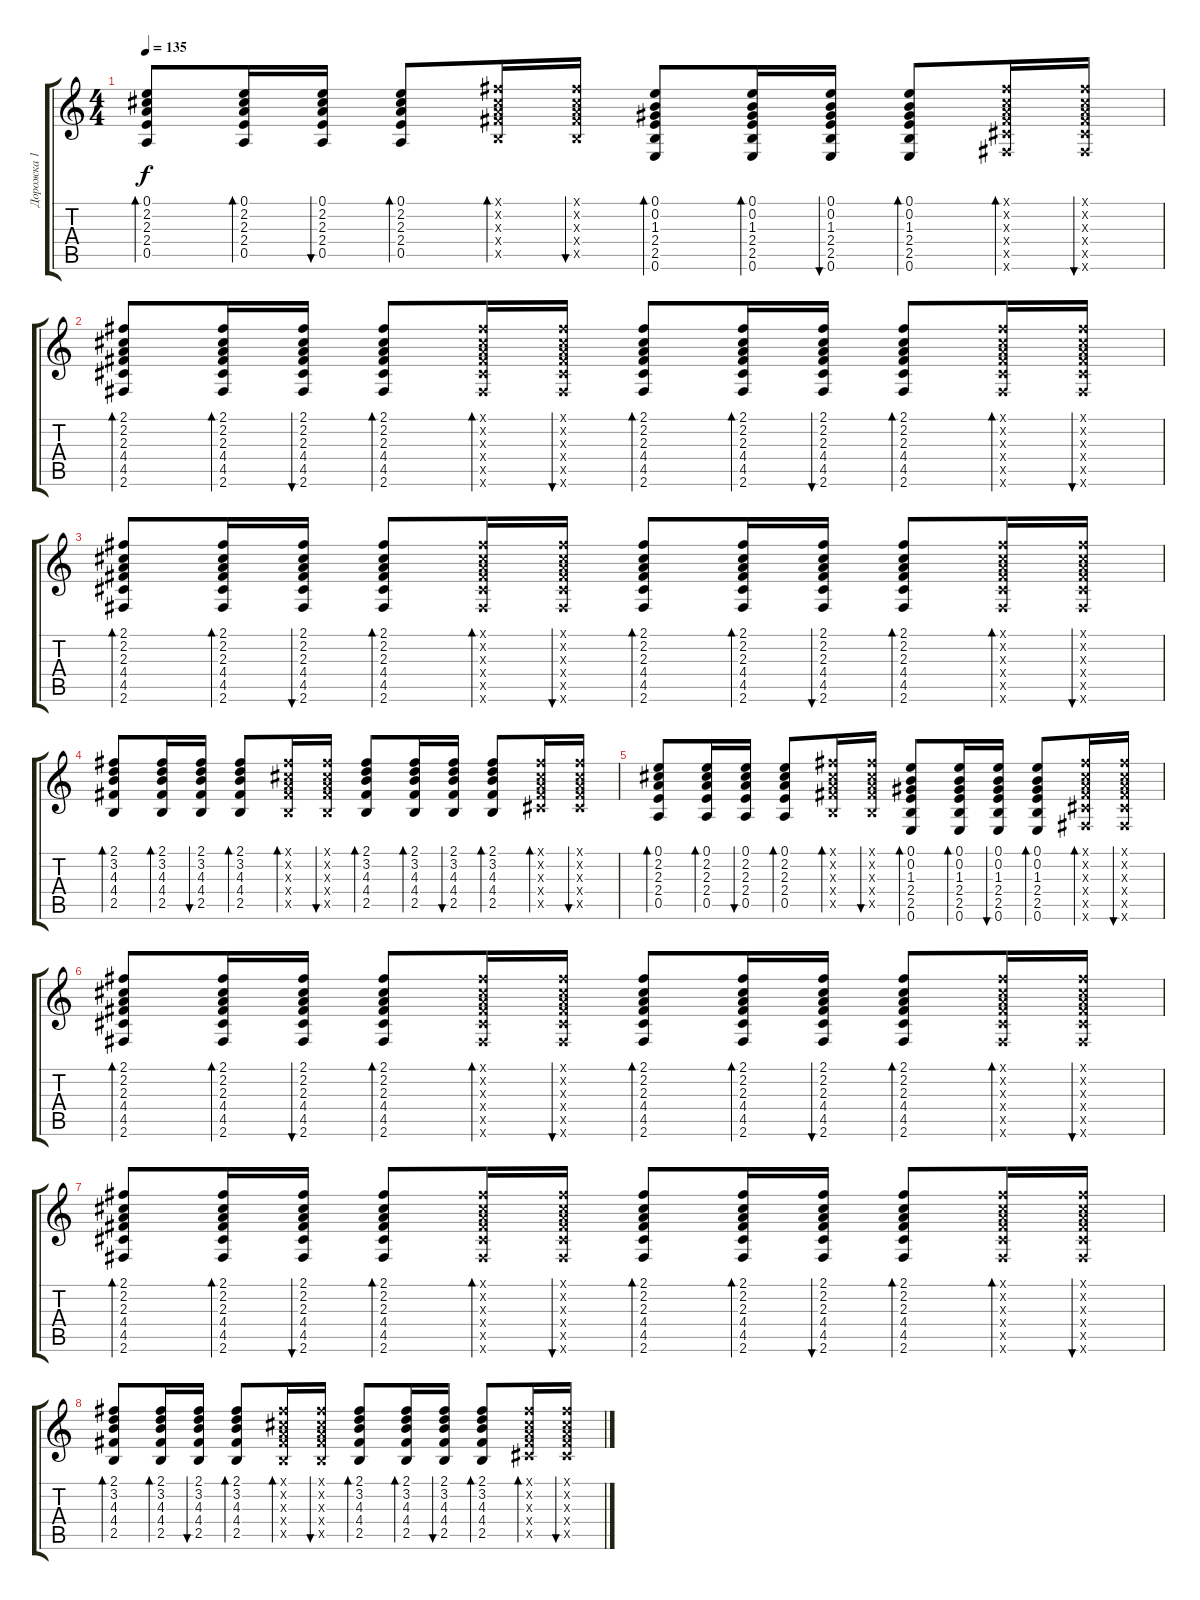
\track ("Дорожка 1" "Дорожка 1") {instrument acousticguitarsteel}
\staff {score tabs}
\tuning (E4 B3 G3 D3 A2 E2) {hide}
\ts (4 4)
\tempo 135
\clef g2
\ks c
(0.1 2.2 2.3 2.4 0.5).8{bd 60 dy f} (0.1 2.2 2.3 2.4 0.5).16{bd 60} (0.1 2.2 2.3 2.4 0.5).16{bu 60} (0.1 2.2 2.3 2.4 0.5).8{bd 60} (2.1{x} 2.2{x} 2.3{x} 4.4{x} 2.5{x}).16{bd 60} (2.1{x} 2.2{x} 2.3{x} 4.4{x} 2.5{x}).16{bu 60} (0.1 0.2 1.3 2.4 2.5 0.6).8{bd 60} (0.1 0.2 1.3 2.4 2.5 0.6).16{bd 60} (0.1 0.2 1.3 2.4 2.5 0.6).16{bu 60} (0.1 0.2 1.3 2.4 2.5 0.6).8{bd 60} (2.1{x} 2.2{x} 2.3{x} 4.4{x} 4.5{x} 2.6{x}).16{bd 60} (2.1{x} 2.2{x} 2.3{x} 4.4{x} 4.5{x} 2.6{x}).16{bu 60} |
(2.1 2.2 2.3 4.4 4.5 2.6).8{bd 60} (2.1 2.2 2.3 4.4 4.5 2.6).16{bd 60} (2.1 2.2 2.3 4.4 4.5 2.6).16{bu 60} (2.1 2.2 2.3 4.4 4.5 2.6).8{bd 60} (2.1{x} 2.2{x} 2.3{x} 4.4{x} 4.5{x} 2.6{x}).16{bd 60} (2.1{x} 2.2{x} 2.3{x} 4.4{x} 4.5{x} 2.6{x}).16{bu 60} (2.1 2.2 2.3 4.4 4.5 2.6).8{bd 60} (2.1 2.2 2.3 4.4 4.5 2.6).16{bd 60} (2.1 2.2 2.3 4.4 4.5 2.6).16{bu 60} (2.1 2.2 2.3 4.4 4.5 2.6).8{bd 60} (2.1{x} 2.2{x} 2.3{x} 4.4{x} 4.5{x} 2.6{x}).16{bd 60} (2.1{x} 2.2{x} 2.3{x} 4.4{x} 4.5{x} 2.6{x}).16{bu 60} |
(2.1 2.2 2.3 4.4 4.5 2.6).8{bd 60} (2.1 2.2 2.3 4.4 4.5 2.6).16{bd 60} (2.1 2.2 2.3 4.4 4.5 2.6).16{bu 60} (2.1 2.2 2.3 4.4 4.5 2.6).8{bd 60} (2.1{x} 2.2{x} 2.3{x} 4.4{x} 4.5{x} 2.6{x}).16{bd 60} (2.1{x} 2.2{x} 2.3{x} 4.4{x} 4.5{x} 2.6{x}).16{bu 60} (2.1 2.2 2.3 4.4 4.5 2.6).8{bd 60} (2.1 2.2 2.3 4.4 4.5 2.6).16{bd 60} (2.1 2.2 2.3 4.4 4.5 2.6).16{bu 60} (2.1 2.2 2.3 4.4 4.5 2.6).8{bd 60} (2.1{x} 2.2{x} 2.3{x} 4.4{x} 4.5{x} 2.6{x}).16{bd 60} (2.1{x} 2.2{x} 2.3{x} 4.4{x} 4.5{x} 2.6{x}).16{bu 60} |
(2.1 3.2 4.3 4.4 2.5).8{bd 60} (2.1 3.2 4.3 4.4 2.5).16{bd 60} (2.1 3.2 4.3 4.4 2.5).16{bu 60} (2.1 3.2 4.3 4.4 2.5).8{bd 60} (2.1{x} 2.2{x} 2.3{x} 4.4{x} 2.5{x}).16{bd 60} (2.1{x} 2.2{x} 2.3{x} 4.4{x} 2.5{x}).16{bu 60} (2.1 3.2 4.3 4.4 2.5).8{bd 60} (2.1 3.2 4.3 4.4 2.5).16{bd 60} (2.1 3.2 4.3 4.4 2.5).16{bu 60} (2.1 3.2 4.3 4.4 2.5).8{bd 60} (2.1{x} 2.2{x} 2.3{x} 4.4{x} 4.5{x}).16{bd 60} (2.1{x} 2.2{x} 2.3{x} 4.4{x} 4.5{x}).16{bu 60} |
(0.1 2.2 2.3 2.4 0.5).8{bd 60} (0.1 2.2 2.3 2.4 0.5).16{bd 60} (0.1 2.2 2.3 2.4 0.5).16{bu 60} (0.1 2.2 2.3 2.4 0.5).8{bd 60} (2.1{x} 2.2{x} 2.3{x} 4.4{x} 2.5{x}).16{bd 60} (2.1{x} 2.2{x} 2.3{x} 4.4{x} 2.5{x}).16{bu 60} (0.1 0.2 1.3 2.4 2.5 0.6).8{bd 60} (0.1 0.2 1.3 2.4 2.5 0.6).16{bd 60} (0.1 0.2 1.3 2.4 2.5 0.6).16{bu 60} (0.1 0.2 1.3 2.4 2.5 0.6).8{bd 60} (2.1{x} 2.2{x} 2.3{x} 4.4{x} 4.5{x} 2.6{x}).16{bd 60} (2.1{x} 2.2{x} 2.3{x} 4.4{x} 4.5{x} 2.6{x}).16{bu 60} |
(2.1 2.2 2.3 4.4 4.5 2.6).8{bd 60} (2.1 2.2 2.3 4.4 4.5 2.6).16{bd 60} (2.1 2.2 2.3 4.4 4.5 2.6).16{bu 60} (2.1 2.2 2.3 4.4 4.5 2.6).8{bd 60} (2.1{x} 2.2{x} 2.3{x} 4.4{x} 4.5{x} 2.6{x}).16{bd 60} (2.1{x} 2.2{x} 2.3{x} 4.4{x} 4.5{x} 2.6{x}).16{bu 60} (2.1 2.2 2.3 4.4 4.5 2.6).8{bd 60} (2.1 2.2 2.3 4.4 4.5 2.6).16{bd 60} (2.1 2.2 2.3 4.4 4.5 2.6).16{bu 60} (2.1 2.2 2.3 4.4 4.5 2.6).8{bd 60} (2.1{x} 2.2{x} 2.3{x} 4.4{x} 4.5{x} 2.6{x}).16{bd 60} (2.1{x} 2.2{x} 2.3{x} 4.4{x} 4.5{x} 2.6{x}).16{bu 60} |
(2.1 2.2 2.3 4.4 4.5 2.6).8{bd 60} (2.1 2.2 2.3 4.4 4.5 2.6).16{bd 60} (2.1 2.2 2.3 4.4 4.5 2.6).16{bu 60} (2.1 2.2 2.3 4.4 4.5 2.6).8{bd 60} (2.1{x} 2.2{x} 2.3{x} 4.4{x} 4.5{x} 2.6{x}).16{bd 60} (2.1{x} 2.2{x} 2.3{x} 4.4{x} 4.5{x} 2.6{x}).16{bu 60} (2.1 2.2 2.3 4.4 4.5 2.6).8{bd 60} (2.1 2.2 2.3 4.4 4.5 2.6).16{bd 60} (2.1 2.2 2.3 4.4 4.5 2.6).16{bu 60} (2.1 2.2 2.3 4.4 4.5 2.6).8{bd 60} (2.1{x} 2.2{x} 2.3{x} 4.4{x} 4.5{x} 2.6{x}).16{bd 60} (2.1{x} 2.2{x} 2.3{x} 4.4{x} 4.5{x} 2.6{x}).16{bu 60} |
(2.1 3.2 4.3 4.4 2.5).8{bd 60} (2.1 3.2 4.3 4.4 2.5).16{bd 60} (2.1 3.2 4.3 4.4 2.5).16{bu 60} (2.1 3.2 4.3 4.4 2.5).8{bd 60} (2.1{x} 2.2{x} 2.3{x} 4.4{x} 2.5{x}).16{bd 60} (2.1{x} 2.2{x} 2.3{x} 4.4{x} 2.5{x}).16{bu 60} (2.1 3.2 4.3 4.4 2.5).8{bd 60} (2.1 3.2 4.3 4.4 2.5).16{bd 60} (2.1 3.2 4.3 4.4 2.5).16{bu 60} (2.1 3.2 4.3 4.4 2.5).8{bd 60} (2.1{x} 2.2{x} 2.3{x} 4.4{x} 4.5{x}).16{bd 60} (2.1{x} 2.2{x} 2.3{x} 4.4{x} 4.5{x}).16{bu 60}
